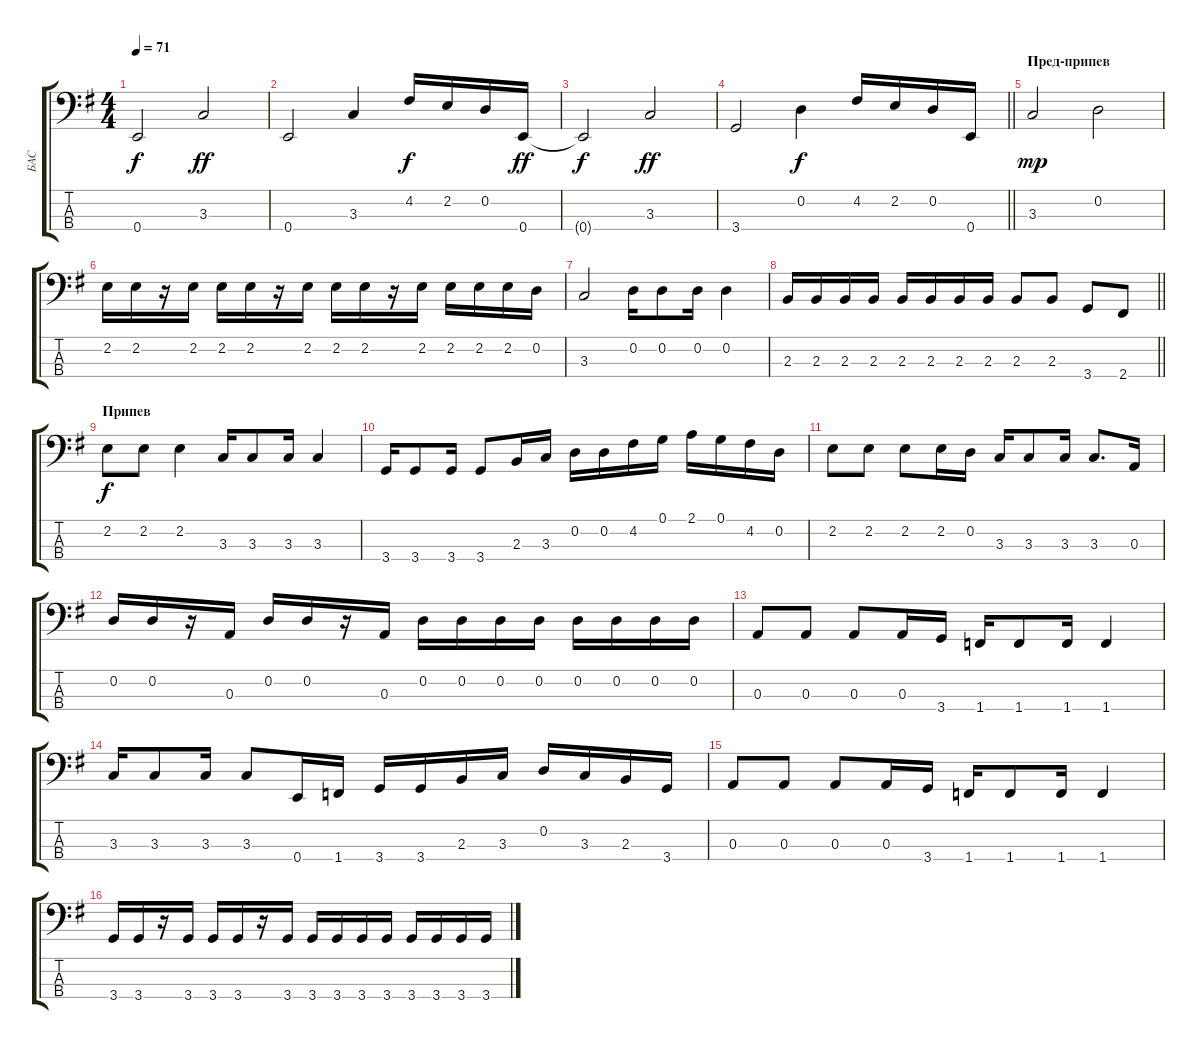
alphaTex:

\track ("БАС" "БАС") {instrument electricbassfinger}
\staff {score tabs}
\tuning (G2 D2 A1 E1) {hide}
\ts (4 4)
\tempo 71
\clef f4
\ks eminor
0.4{t}.2{dy f} 3.3.2{dy ff} |
0.4.2 3.3.4 4.2.16{dy f} 2.2.16 0.2.16 0.4.16{dy ff} |
0.4{t}.2{dy f} 3.3.2{dy ff} |
\barLineRight lightlight
3.4.2 0.2.4{dy f} 4.2.16 2.2.16 0.2.16 0.4.16 |
\section ("" "Пред-припев")
3.3.2{dy mp} 0.2.2 |
2.2.16 2.2.16 r.16 2.2.16 2.2.16 2.2.16 r.16 2.2.16 2.2.16 2.2.16 r.16 2.2.16 2.2.16 2.2.16 2.2.16 0.2.16 |
3.3.2 0.2.16 0.2.8 0.2.16 0.2.4 |
\barLineRight lightlight
2.3.16 2.3.16 2.3.16 2.3.16 2.3.16 2.3.16 2.3.16 2.3.16 2.3.8 2.3.8 3.4.8 2.4.8 |
\section ("" "Припев")
2.2.8{dy f} 2.2.8 2.2.4 3.3.16 3.3.8 3.3.16 3.3.4 |
3.4.16 3.4.8 3.4.16 3.4.8 2.3.16 3.3.16 0.2.16 0.2.16 4.2.16 0.1.16 2.1.16 0.1.16 4.2.16 0.2.16 |
2.2.8 2.2.8 2.2.8 2.2.16 0.2.16 3.3.16 3.3.8 3.3.16 3.3.8{d} 0.3.16 |
0.2.16 0.2.16 r.16 0.3.16 0.2.16 0.2.16 r.16 0.3.16 0.2.16 0.2.16 0.2.16 0.2.16 0.2.16 0.2.16 0.2.16 0.2.16 |
0.3.8 0.3.8 0.3.8 0.3.16 3.4.16 1.4.16 1.4.8 1.4.16 1.4.4 |
3.3.16 3.3.8 3.3.16 3.3.8 0.4.16 1.4.16 3.4.16 3.4.16 2.3.16 3.3.16 0.2.16 3.3.16 2.3.16 3.4.16 |
0.3.8 0.3.8 0.3.8 0.3.16 3.4.16 1.4.16 1.4.8 1.4.16 1.4.4 |
3.4.16 3.4.16 r.16 3.4.16 3.4.16 3.4.16 r.16 3.4.16 3.4.16 3.4.16 3.4.16 3.4.16 3.4.16 3.4.16 3.4.16 3.4.16
